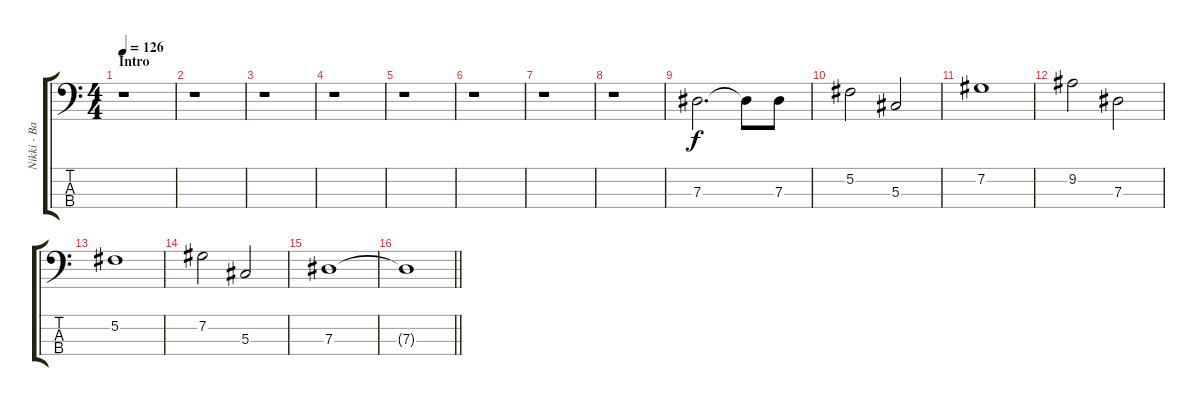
\track ("Nikki - Bass" "Nikki - Ba") {instrument electricbasspick}
\staff {score tabs}
\tuning (Gb2 Db2 Ab1 Eb1) {hide}
\ts (4 4)
\section ("" "Intro")
\tempo 126
\clef f4
\ks c
r.1{dy f instrument electricbasspick} |
r.1 |
r.1 |
r.1 |
r.1 |
r.1 |
r.1 |
r.1 |
7.3.2{d} 7.3{t}.8 7.3.8 |
5.2.2 5.3.2 |
7.2.1 |
9.2.2 7.3.2 |
5.2.1 |
7.2.2 5.3.2 |
7.3.1 |
\barLineRight lightlight
7.3{t}.1
